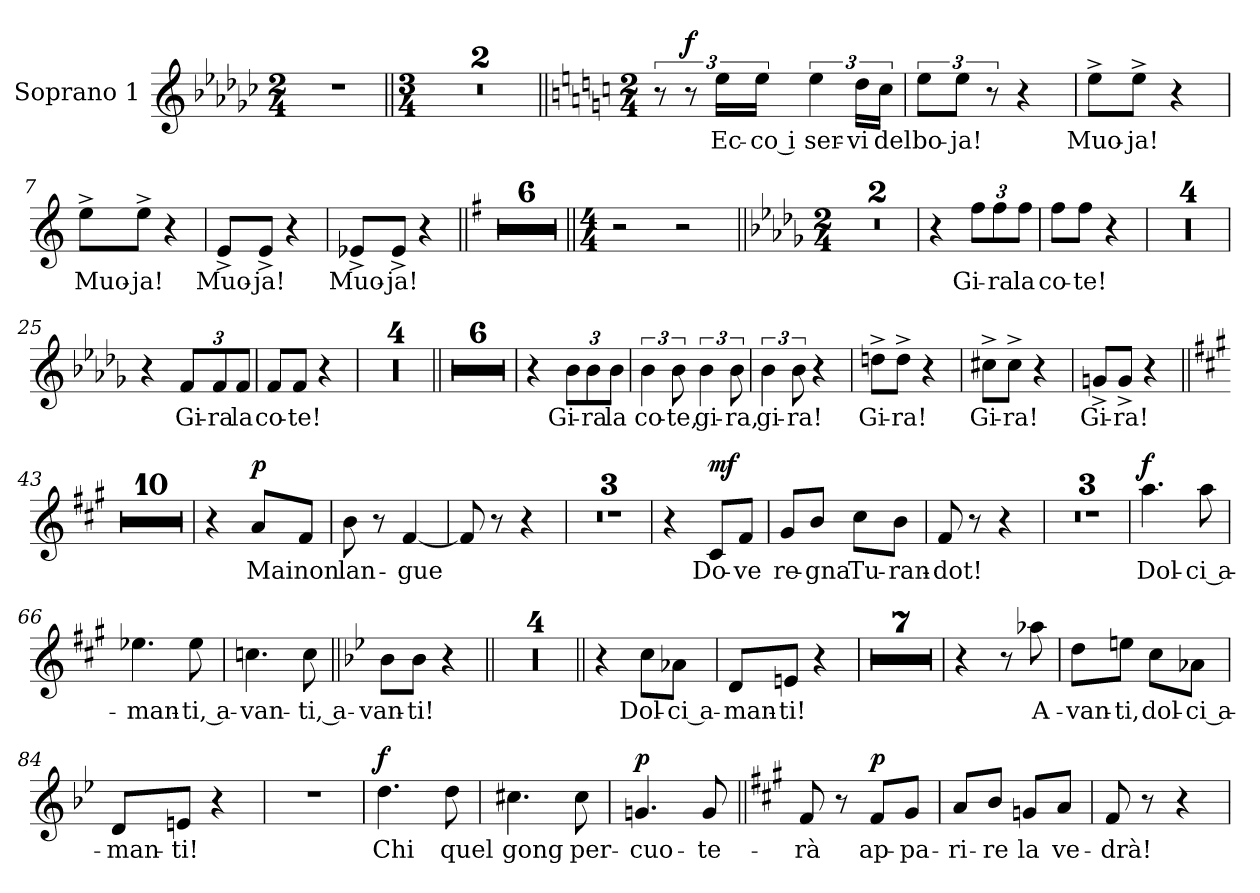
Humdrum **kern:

**kern	**text	**dynam
*part1	*part1	*part1
*staff1	*staff1	*staff1
*I"Soprano 1	*	*
*I'S1	*	*
*clefG2	*	*
*k[b-e-a-d-g-c-]	*	*
*M2/4	*	*
=1	=1	=1
2r	.	.
=2||	=2||	=2||
*M3/4	*	*
2.r	.	.
=3	=3	=3
2.r	.	.
!!LO:PB:g=z
=4||	=4||	=4||
*k[]	*	*
*M2/4	*	*
12r	.	.
!	!	!LO:DY:b
12r	.	f
!	!LO:LY:b	!
24ee\LL	Ec-	.
!	!LO:LY:b	!
24ee\JJ	-co i	.
!	!LO:LY:b	!
6ee\	ser-	.
!	!LO:LY:b	!
24dd\LL	-vi	.
!	!LO:LY:b	!
24cc\JJ	del	.
=5	=5	=5
!	!LO:LY:b	!
12ee\L	bo-	.
!	!LO:LY:b	!
12ee\J	-ja!	.
12r	.	.
4r	.	.
=6	=6	=6
!	!LO:LY:b	!
8ee^\L	Muo-	.
!	!LO:LY:b	!
8ee^\J	-ja!	.
4r	.	.
=7	=7	=7
!	!LO:LY:b	!
8ee^\L	Muo-	.
!	!LO:LY:b	!
8ee^\J	-ja!	.
4r	.	.
!!LO:PB:g=z
=8	=8	=8
!	!LO:LY:b	!
8e^/L	Muo-	.
!	!LO:LY:b	!
8e^/J	-ja!	.
4r	.	.
=9	=9	=9
!	!LO:LY:b	!
8e-X^/L	Muo-	.
!	!LO:LY:b	!
8e-^/J	-ja!	.
4r	.	.
=10||	=10||	=10||
*k[f#]	*	*
2r	.	.
=11	=11	=11
2r	.	.
=12	=12	=12
2r	.	.
=13	=13	=13
2r	.	.
=14	=14	=14
2r	.	.
=15	=15	=15
2r	.	.
=16||	=16||	=16||
*M4/4	*	*
2r	.	.
2r	.	.
!!LO:PB:g=z
=17||	=17||	=17||
*k[b-e-a-d-g-]	*	*
*M2/4	*	*
2r	.	.
=18	=18	=18
2r	.	.
!!LO:PB:g=z
=19	=19	=19
4r	.	.
!	!LO:LY:b	!
12ff\L	Gi-	.
!	!LO:LY:b	!
12ff\	-ra	.
!	!LO:LY:b	!
12ff\J	la	.
=20	=20	=20
!	!LO:LY:b	!
8ff\L	co-	.
!	!LO:LY:b	!
8ff\J	-te!	.
4r	.	.
=21	=21	=21
2r	.	.
=22	=22	=22
2r	.	.
=23	=23	=23
2r	.	.
!!LO:PB:g=z
=24	=24	=24
2r	.	.
=25	=25	=25
4r	.	.
!	!LO:LY:b	!
12f/L	Gi-	.
!	!LO:LY:b	!
12f/	-ra	.
!	!LO:LY:b	!
12f/J	la	.
=26	=26	=26
!	!LO:LY:b	!
8f/L	co-	.
!	!LO:LY:b	!
8f/J	-te!	.
4r	.	.
=27	=27	=27
2r	.	.
=28	=28	=28
2r	.	.
=29	=29	=29
2r	.	.
!!LO:PB:g=z
=30	=30	=30
2r	.	.
=31||	=31||	=31||
2r	.	.
=32	=32	=32
2r	.	.
=33	=33	=33
2r	.	.
=34	=34	=34
2r	.	.
!!LO:PB:g=z
=35	=35	=35
2r	.	.
=36	=36	=36
2r	.	.
=37	=37	=37
4r	.	.
!	!LO:LY:b	!
12b-\L	Gi-	.
!	!LO:LY:b	!
12b-\	-ra	.
!	!LO:LY:b	!
12b-\J	la	.
=38	=38	=38
!	!LO:LY:b	!
6b-\	co-	.
!	!LO:LY:b	!
12b-\	-te,	.
!	!LO:LY:b	!
6b-\	gi-	.
!	!LO:LY:b	!
12b-\	-ra,	.
!!LO:PB:g=z
=39	=39	=39
!	!LO:LY:b	!
6b-\	gi-	.
!	!LO:LY:b	!
12b-\	-ra!	.
4r	.	.
=40	=40	=40
!	!LO:LY:b	!
8ddn^\L	Gi-	.
!	!LO:LY:b	!
8dd^\J	-ra!	.
4r	.	.
=41	=41	=41
!	!LO:LY:b	!
8cc#X^\L	Gi-	.
!	!LO:LY:b	!
8cc#^\J	-ra!	.
4r	.	.
=42	=42	=42
!	!LO:LY:b	!
8gn^/L	Gi-	.
!	!LO:LY:b	!
8g^/J	-ra!	.
4r	.	.
!!LO:PB:g=z
=43||	=43||	=43||
*k[f#c#g#]	*	*
2r	.	.
=44	=44	=44
2r	.	.
=45	=45	=45
2r	.	.
=46	=46	=46
2r	.	.
=47	=47	=47
2r	.	.
!!LO:PB:g=z
=48	=48	=48
2r	.	.
=49	=49	=49
2r	.	.
=50	=50	=50
2r	.	.
=51	=51	=51
2r	.	.
=52	=52	=52
2r	.	.
!!LO:PB:g=z
=53	=53	=53
4r	.	.
!	!LO:LY:b	!LO:DY:a
8a/L	Mai	p
!	!LO:LY:b	!
8f#/J	non	.
=54	=54	=54
!	!LO:LY:b	!
8b\	lan-	.
8r	.	.
!	!LO:LY:b	!
[4f#/	-gue	.
=55	=55	=55
8f#/]	.	.
8r	.	.
4r	.	.
=56	=56	=56
2r	.	.
=57	=57	=57
2r	.	.
!!LO:PB:g=z
=58	=58	=58
2r	.	.
=59	=59	=59
4r	.	.
!	!LO:LY:b	!LO:DY:a
8c#/L	Do-	mf
!	!LO:LY:b	!
8f#/J	-ve	.
=60	=60	=60
!	!LO:LY:b	!
8g#/L	re-	.
!	!LO:LY:b	!
8b/J	-gna	.
!	!LO:LY:b	!
8cc#\L	Tu-	.
!	!LO:LY:b	!
8b\J	-ran-	.
=61	=61	=61
!	!LO:LY:b	!
8f#/	-dot!	.
8r	.	.
4r	.	.
=62	=62	=62
2r	.	.
!!LO:PB:g=z
=63	=63	=63
2r	.	.
=64	=64	=64
2r	.	.
=65	=65	=65
!	!LO:LY:b	!LO:DY:a
4.aa\	Dol-	f
!	!LO:LY:b	!
8aa\	-ci a-	.
=66	=66	=66
!	!LO:LY:b	!
4.ee-X\	-man-	.
!	!LO:LY:b	!
8ee-\	-ti, a-	.
=67	=67	=67
!	!LO:LY:b	!
4.ccn\	-van-	.
!	!LO:LY:b	!
8cc\	-ti, a-	.
!!LO:PB:g=z
=68||	=68||	=68||
*k[b-e-]	*	*
!	!LO:LY:b	!
8b-\L	-van-	.
!	!LO:LY:b	!
8b-\J	-ti!	.
4r	.	.
=69||	=69||	=69||
2r	.	.
=70	=70	=70
2r	.	.
=71	=71	=71
2r	.	.
=72	=72	=72
2r	.	.
!!LO:PB:g=z
=73||	=73||	=73||
4r	.	.
!	!LO:LY:b	!
8cc\L	Dol-	.
!	!LO:LY:b	!
8a-X\J	-ci a-	.
=74	=74	=74
!	!LO:LY:b	!
8d/L	-man-	.
!	!LO:LY:b	!
8en/J	-ti!	.
4r	.	.
=75	=75	=75
2r	.	.
=76	=76	=76
2r	.	.
!!LO:PB:g=z
=77	=77	=77
2r	.	.
=78	=78	=78
2r	.	.
=79	=79	=79
2r	.	.
=80	=80	=80
2r	.	.
!!LO:PB:g=z
=81	=81	=81
2r	.	.
=82	=82	=82
4r	.	.
8r	.	.
!	!LO:LY:b	!
8aa-X\	A-	.
=83	=83	=83
!	!LO:LY:b	!
8dd\L	-van-	.
!	!LO:LY:b	!
8een\J	-ti,	.
!	!LO:LY:b	!
8cc\L	dol-	.
!	!LO:LY:b	!
8a-X\J	-ci a-	.
!!LO:PB:g=z
=84	=84	=84
!	!LO:LY:b	!
8d/L	-man-	.
!	!LO:LY:b	!
8en/J	-ti!	.
4r	.	.
=85	=85	=85
2r	.	.
=86	=86	=86
!	!LO:LY:b	!LO:DY:a
4.dd\	Chi	f
!	!LO:LY:b	!
8dd\	quel	.
=87	=87	=87
!	!LO:LY:b	!
4.cc#X\	gong	.
!	!LO:LY:b	!
8cc#\	per-	.
!!LO:PB:g=z
=88	=88	=88
!	!LO:LY:b	!LO:DY:a
4.gn/	-cuo-	p
!	!LO:LY:b	!
8g/	-te-	.
=89||	=89||	=89||
*k[f#c#g#]	*	*
!	!LO:LY:b	!
8f#/	-rà	.
8r	.	.
!	!LO:LY:b	!LO:DY:a
8f#/L	ap-	p
!	!LO:LY:b	!
8g#/J	-pa-	.
=90	=90	=90
!	!LO:LY:b	!
8a/L	-ri-	.
!	!LO:LY:b	!
8b/J	-re	.
!	!LO:LY:b	!
8gn/L	la	.
!	!LO:LY:b	!
8a/J	ve-	.
=91	=91	=91
!	!LO:LY:b	!
8f#/	-drà!	.
8r	.	.
4r	.	.
=	=	=
*-	*-	*-
